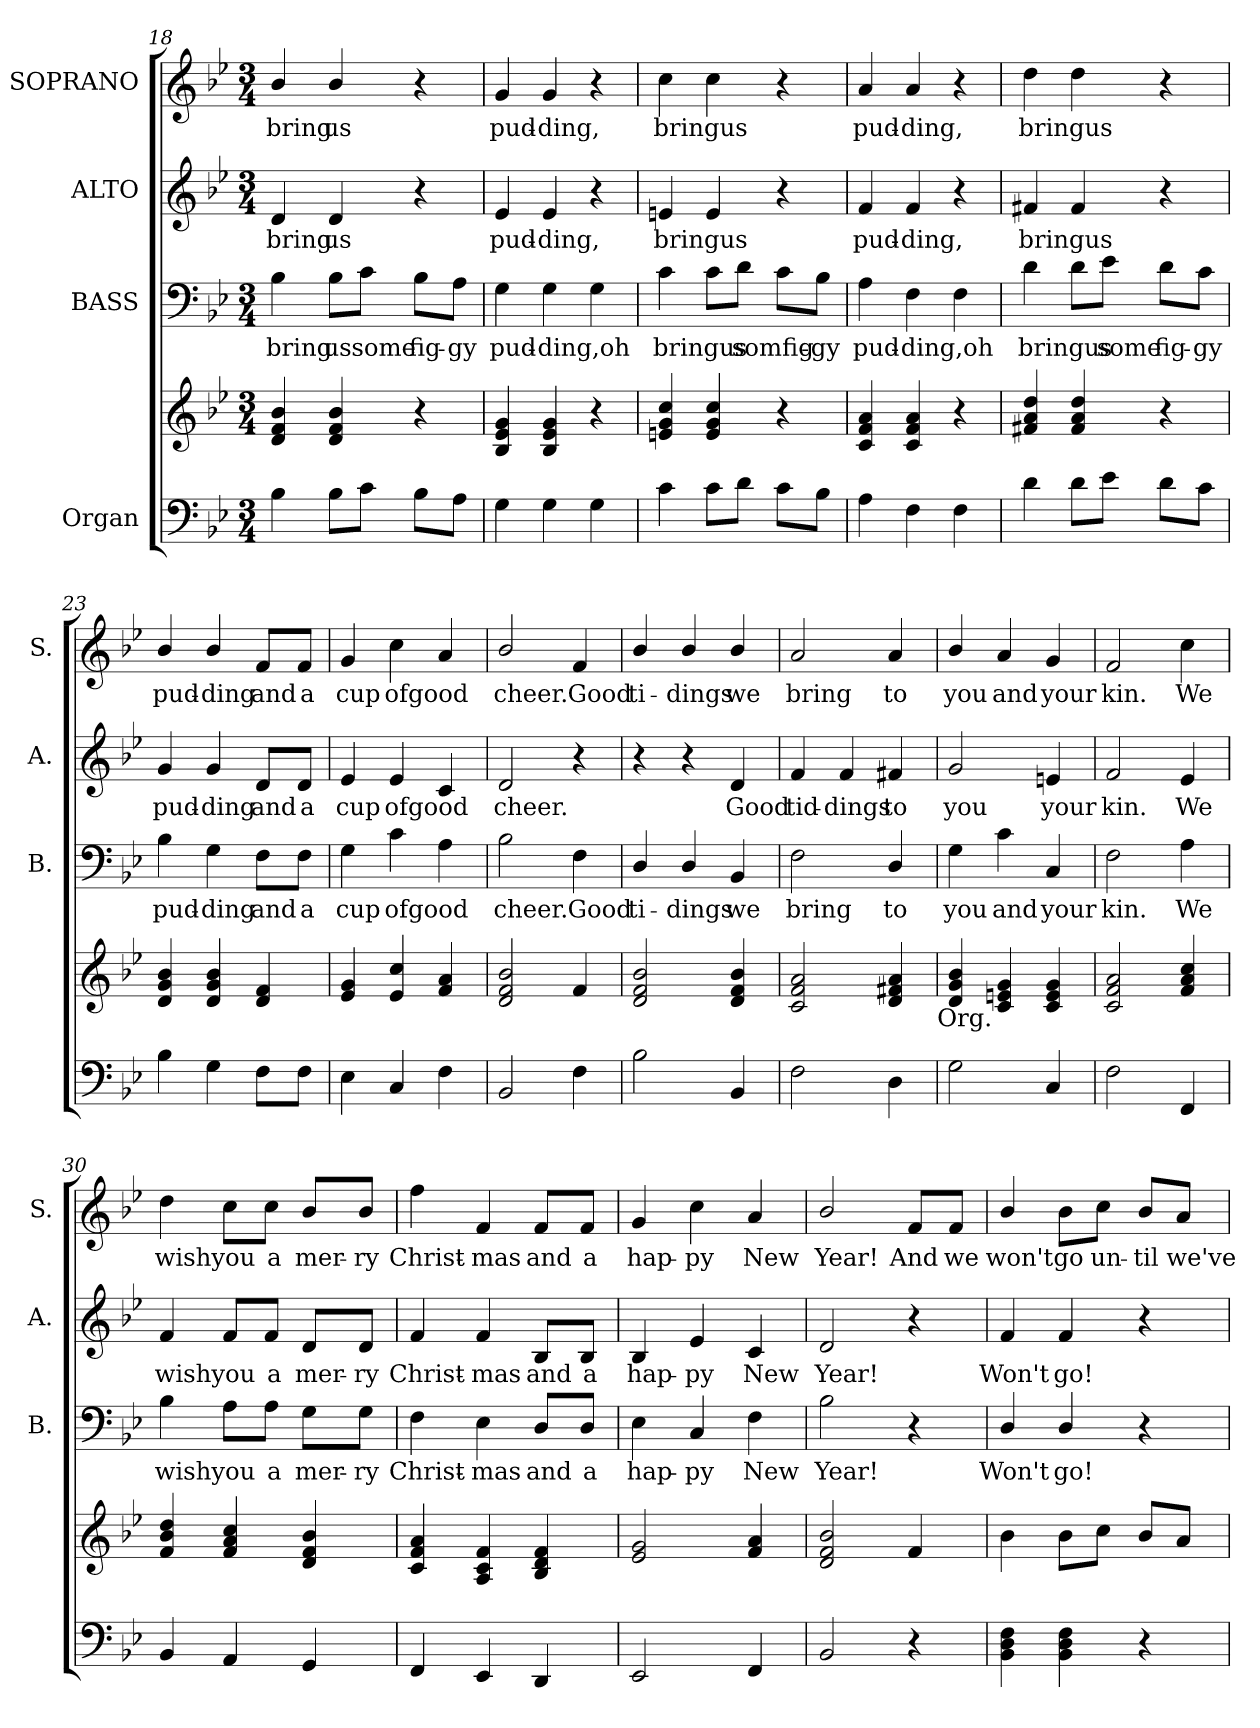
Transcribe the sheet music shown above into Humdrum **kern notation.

**kern	**kern	**kern	**text	**kern	**text	**kern	**text
*part4	*part4	*part3	*part3	*part2	*part2	*part1	*part1
*staff5	*staff4	*staff3	*staff3	*staff2	*staff2	*staff1	*staff1
*I"Organ	*	*I"BASS	*	*I"ALTO	*	*I"SOPRANO	*
*	*	*I'B.	*	*I'A.	*	*I'S.	*
*clefF4	*clefG2	*clefF4	*	*clefG2	*	*clefG2	*
*k[b-e-]	*k[b-e-]	*k[b-e-]	*	*k[b-e-]	*	*k[b-e-]	*
*B-:	*B-:	*B-:	*	*B-:	*	*B-:	*
*M3/4	*M3/4	*M3/4	*	*M3/4	*	*M3/4	*
=18	=18	=18	=18	=18	=18	=18	=18
!	!	!	!LO:LY:b:cj	!	!LO:LY:b:cj	!	!LO:LY:b:cj
4B-\	4f/ 4d/ 4b-/	4B-\	bring	4d/	bring	4b-/	bring
!	!	!	!LO:LY:b:cj	!	!LO:LY:b:cj	!	!LO:LY:b:cj
8B-\L	4d/ 4f/ 4b-/	8B-\L	us	4d/	us	4b-/	us
!	!	!	!LO:LY:b:cj	!	!	!	!
8c\J	.	8c\J	some	.	.	.	.
!	!	!	!LO:LY:b:cj	!	!	!	!
8B-\L	4r	8B-\L	fig-	4r	.	4r	.
!	!	!	!LO:LY:b:cj	!	!	!	!
8A\J	.	8A\J	-gy	.	.	.	.
=19	=19	=19	=19	=19	=19	=19	=19
!	!	!	!LO:LY:b:cj	!	!LO:LY:b:cj	!	!LO:LY:b:cj
4G\	4e-/ 4B-/ 4g/	4G\	pud-	4e-/	pud-	4g/	pud-
!	!	!	!LO:LY:b:cj	!	!LO:LY:b:cj	!	!LO:LY:b:cj
4G\	4B-/ 4e-/ 4g/	4G\	-ding,oh	4e-/	-ding,	4g/	-ding,
4G\	4r	4G\	.	4r	.	4r	.
!!LO:PB:g=z
=20	=20	=20	=20	=20	=20	=20	=20
!	!	!	!LO:LY:b:cj	!	!LO:LY:b:cj	!	!LO:LY:b:cj
4c\	4en/ 4g/ 4cc/	4c\	bringus	4en/	bringus	4cc\	bringus
8c\L	4cc/ 4g/ 4e/	8c\L	.	4e/	.	4cc\	.
!	!	!	!LO:LY:b:cj	!	!	!	!
8d\J	.	8d\J	somfig-	.	.	.	.
8c\L	4r	8c\L	.	4r	.	4r	.
!	!	!	!LO:LY:b:cj	!	!	!	!
8B-\J	.	8B-\J	-gy	.	.	.	.
=21	=21	=21	=21	=21	=21	=21	=21
!	!	!	!LO:LY:b:cj	!	!LO:LY:b:cj	!	!LO:LY:b:cj
4A\	4f/ 4c/ 4a/	4A\	pud-	4f/	pud-	4a/	pud-
!	!	!	!LO:LY:b:cj	!	!LO:LY:b:cj	!	!LO:LY:b:cj
4F\	4c/ 4f/ 4a/	4F\	-ding,oh	4f/	-ding,	4a/	-ding,
4F\	4r	4F\	.	4r	.	4r	.
=22	=22	=22	=22	=22	=22	=22	=22
!	!	!	!LO:LY:b:cj	!	!LO:LY:b:cj	!	!LO:LY:b:cj
4d\	4a/ 4f#X/ 4dd/	4d\	bringus	4f#X/	bringus	4dd\	bringus
8d\L	4f#/ 4a/ 4dd/	8d\L	.	4f#/	.	4dd\	.
!	!	!	!LO:LY:b:cj	!	!	!	!
8e-\J	.	8e-\J	some	.	.	.	.
!	!	!	!LO:LY:b:cj	!	!	!	!
8d\L	4r	8d\L	fig-	4r	.	4r	.
!	!	!	!LO:LY:b:cj	!	!	!	!
8c\J	.	8c\J	-gy	.	.	.	.
=23	=23	=23	=23	=23	=23	=23	=23
!	!	!	!LO:LY:b	!	!LO:LY:b	!	!LO:LY:b
4B-\	4g/ 4d/ 4b-/	4B-\	pud-	4g/	pud-	4b-/	pud-
!	!	!	!LO:LY:b:rj	!	!LO:LY:b:rj	!	!LO:LY:b:rj
4G\	4d/ 4g/ 4b-/	4G\	-ding	4g/	-ding	4b-/	-ding
!	!	!	!LO:LY:b:cj	!	!LO:LY:b:cj	!	!LO:LY:b:cj
8F\L	4f/ 4d/	8F\L	and	8d/L	and	8f/L	and
!	!	!	!LO:LY:b:cj	!	!LO:LY:b:cj	!	!LO:LY:b:cj
8F\J	.	8F\J	a	8d/J	a	8f/J	a
=24	=24	=24	=24	=24	=24	=24	=24
!	!	!	!LO:LY:b:cj	!	!LO:LY:b:cj	!	!LO:LY:b:cj
4E-\	4e-/ 4g/	4G\	cup	4e-/	cup	4g/	cup
!	!	!	!LO:LY:b	!	!LO:LY:b	!	!LO:LY:b
4C/	4e-/ 4cc/	4c\	ofgood	4e-/	ofgood	4cc\	ofgood
4F\	4f/ 4a/	4A\	.	4c/	.	4a/	.
=25	=25	=25	=25	=25	=25	=25	=25
!	!	!	!LO:LY:b:cj	!	!LO:LY:b:cj	!	!LO:LY:b:cj
2BB-/	2f/ 2d/ 2b-/	2B-\	cheer.	2d/	cheer.	2b-/	cheer.
!	!	!	!LO:LY:b:cj	!	!	!	!LO:LY:b:cj
4F\	4f/	4F\	Good	4r	.	4f/	Good
=26	=26	=26	=26	=26	=26	=26	=26
!	!	!	!LO:LY:b	!	!	!	!LO:LY:b
2B-\	2f/ 2d/ 2b-/	4D/	ti-	4r	.	4b-/	ti-
!	!	!	!LO:LY:b:cj	!	!	!	!LO:LY:b:cj
.	.	4D/	-dings	4r	.	4b-/	-dings
!	!	!	!LO:LY:b:cj	!	!LO:LY:b:cj	!	!LO:LY:b:cj
4BB-/	4d/ 4f/ 4b-/	4BB-/	we	4d/	Good	4b-/	we
!!LO:LB:g=z
=27	=27	=27	=27	=27	=27	=27	=27
!	!	!	!LO:LY:b:cj	!	!LO:LY:b	!	!LO:LY:b:cj
2F\	2c/ 2f/ 2a/	2F\	bring	4f/	tid-	2a/	bring
!	!	!	!	!	!LO:LY:b:cj	!	!
.	.	.	.	4f/	-dings	.	.
!	!	!	!LO:LY:b:cj	!	!LO:LY:b:cj	!	!LO:LY:b:cj
4D\	4f#X/ 4a/ 4d/	4D/	to	4f#X/	to	4a/	to
!	!LO:TX:b:t=Org.	!	!	!	!	!	!
=28	=28	=28	=28	=28	=28	=28	=28
!	!	!	!LO:LY:b:cj	!	!LO:LY:b:cj	!	!LO:LY:b:cj
2G\	4d/ 4g/ 4b-/	4G\	you	2g/	you	4b-/	you
!	!	!	!LO:LY:b:cj	!	!	!	!LO:LY:b:cj
.	4c/ 4en/ 4g/	4c\	and	.	.	4a/	and
!	!	!	!LO:LY:b:cj	!	!LO:LY:b:cj	!	!LO:LY:b:cj
4C/	4c/ 4g/ 4e/	4C/	your	4en/	your	4g/	your
=29	=29	=29	=29	=29	=29	=29	=29
!	!	!	!LO:LY:b:cj	!	!LO:LY:b:cj	!	!LO:LY:b:cj
2F\	2f/ 2c/ 2a/	2F\	kin.	2f/	kin.	2f/	kin.
!	!	!	!LO:LY:b:cj	!	!LO:LY:b:cj	!	!LO:LY:b:cj
4FF/	4f/ 4a/ 4cc/	4A\	We	4e-/	We	4cc\	We
=30	=30	=30	=30	=30	=30	=30	=30
!	!	!	!LO:LY:b:cj	!	!LO:LY:b:cj	!	!LO:LY:b:cj
4BB-/	4b-/ 4f/ 4dd/	4B-\	wishyou	4f/	wishyou	4dd\	wishyou
4AA/	4f/ 4a/ 4cc/	8A\L	.	8f/L	.	8cc\L	.
!	!	!	!LO:LY:b:cj	!	!LO:LY:b:cj	!	!LO:LY:b:cj
.	.	8A\J	a	8f/J	a	8cc\J	a
!	!	!	!LO:LY:b:cj	!	!LO:LY:b:cj	!	!LO:LY:b:cj
4GG/	4b-/ 4d/ 4f/	8G\L	mer-	8d/L	mer-	8b-/L	mer-
!	!	!	!LO:LY:b:rj	!	!LO:LY:b:rj	!	!LO:LY:b:rj
.	.	8G\J	-ry	8d/J	-ry	8b-/J	-ry
=31	=31	=31	=31	=31	=31	=31	=31
!	!	!	!LO:LY:b:cj	!	!LO:LY:b:cj	!	!LO:LY:b:cj
4FF/	4f/ 4c/ 4a/	4F\	Christ-	4f/	Christ-	4ff\	Christ-
!	!	!	!LO:LY:b:rj	!	!LO:LY:b:rj	!	!LO:LY:b:rj
4EE-/	4A/ 4c/ 4f/	4E-\	-mas	4f/	-mas	4f/	-mas
!	!	!	!LO:LY:b:cj	!	!LO:LY:b:cj	!	!LO:LY:b:cj
4DD/	4f/ 4B-/ 4d/	8D/L	and	8B-/L	and	8f/L	and
!	!	!	!LO:LY:b:cj	!	!LO:LY:b:cj	!	!LO:LY:b:cj
.	.	8D/J	a	8B-/J	a	8f/J	a
=32	=32	=32	=32	=32	=32	=32	=32
!	!	!	!LO:LY:b:cj	!	!LO:LY:b:cj	!	!LO:LY:b:cj
2EE-/	2e-/ 2g/	4E-\	hap-	4B-/	hap-	4g/	hap-
!	!	!	!LO:LY:b:cj	!	!LO:LY:b:cj	!	!LO:LY:b:cj
.	.	4C/	-py	4e-/	-py	4cc\	-py
!	!	!	!LO:LY:b:cj	!	!LO:LY:b:cj	!	!LO:LY:b:cj
4FF/	4f/ 4a/	4F\	New	4c/	New	4a/	New
=33	=33	=33	=33	=33	=33	=33	=33
!	!	!	!LO:LY:b:cj	!	!LO:LY:b:cj	!	!LO:LY:b:cj
2BB-/	2f/ 2d/ 2b-/	2B-\	Year!	2d/	Year!	2b-/	Year!
!	!	!	!	!	!	!	!LO:LY:b:cj
4r	4f/	4r	.	4r	.	8f/L	And
!	!	!	!	!	!	!	!LO:LY:b:cj
.	.	.	.	.	.	8f/J	we
!!LO:LB:g=z
=34	=34	=34	=34	=34	=34	=34	=34
!	!	!	!LO:LY:b:cj	!	!LO:LY:b:cj	!	!LO:LY:b:cj
4D\ 4F\ 4BB-\	4b-\	4D/	Won't	4f/	Won't	4b-/	won't
!	!	!	!LO:LY:b:cj	!	!LO:LY:b:cj	!	!LO:LY:b:cj
4D\ 4F\ 4BB-\	8b-\L	4D/	go!	4f/	go!	8b-\L	go
!	!	!	!	!	!	!	!LO:LY:b
.	8cc\J	.	.	.	.	8cc\J	un-
!	!	!	!	!	!	!	!LO:LY:b:rj
4r	8b-/L	4r	.	4r	.	8b-/L	-til
!	!	!	!	!	!	!	!LO:LY:b:cj
.	8a/J	.	.	.	.	8a/J	we've
=	=	=	=	=	=	=	=
*-	*-	*-	*-	*-	*-	*-	*-
